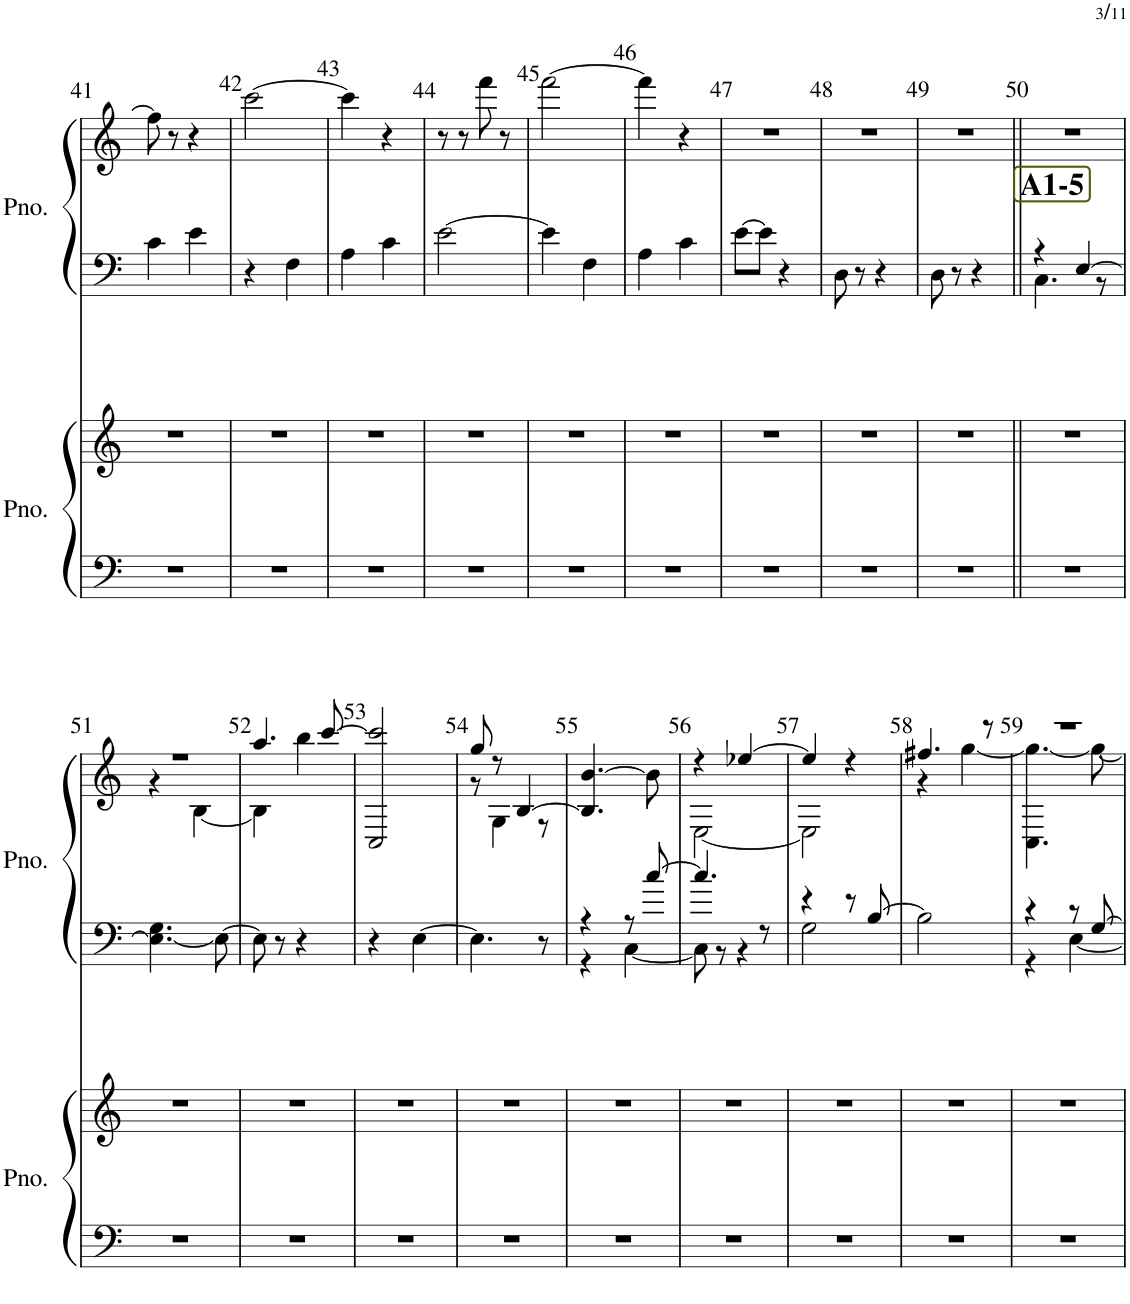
**kern	**kern	**kern	**kern
*part2	*part2	*part1	*part1
*staff4	*staff3	*staff2	*staff1
*I"ピアノ	*	*I"ピアノ	*
!!LO:PB:g=z
*clefF4	*clefG2	*clefF4	*clefG2
*k[]	*k[]	*k[]	*k[]
*M4/8	*M4/8	*M4/8	*M4/8
=41	=41	=41	=41
2r	2r	4c\	8ff\]
.	.	.	8r
.	.	4e\	4r
=42	=42	=42	=42
2r	2r	4r	[2ccc\
.	.	4F\	.
=43	=43	=43	=43
2r	2r	4A\	4ccc\]
.	.	4c\	4r
=44	=44	=44	=44
2r	2r	[2e\	8r
.	.	.	8r
.	.	.	8fff\
.	.	.	8r
=45	=45	=45	=45
2r	2r	4e\]	[2fff\
.	.	4F\	.
=46	=46	=46	=46
2r	2r	4A\	4fff\]
.	.	4c\	4r
=47	=47	=47	=47
2r	2r	[8e\L	2r
.	.	8e\J]	.
.	.	4r	.
=48	=48	=48	=48
2r	2r	8D\	2r
.	.	8r	.
.	.	4r	.
=49	=49	=49	=49
2r	2r	8D\	2r
.	.	8r	.
.	.	4r	.
!!LO:REH:place=s1:b:B:cj:fs=15:t=A1-5
=50||	=50||	=50||	=50||
*	*	*^	*
2r	2r	4r	4.C\	2r
.	.	[4E/	.	.
.	.	.	8r	.
*	*	*v	*v	*
!!LO:LB:g=z
=51	=51	=51	=51
*	*	*	*^
2r	2r	4.E\_ 4.G\	2r	4r
.	.	.	.	[4B\
.	.	8E\_	.	.
=52	=52	=52	=52	=52
2r	2r	8E\]	4.aa/	4B\]
.	.	8r	.	.
.	.	4r	.	4bb\
.	.	.	[8ccc/	.
*	*	*	*v	*v
=53	=53	=53	=53
2r	2r	4r	2C/ 2ccc/]
.	.	[4E\	.
=54	=54	=54	=54
*	*	*	*^
2r	2r	4.E\]	8gg/	8r
.	.	.	8r	4G\
.	.	.	[4B/	.
.	.	8r	.	8r
*	*	*	*v	*v
=55	=55	=55	=55
*	*	*^	*
2r	2r	4r	4r	4.B/] [4.b/
.	.	8r	[4C\	.
.	.	[8cc/	.	8b\]
=56	=56	=56	=56	=56
*	*	*	*	*^
2r	2r	4.cc/]	8C\]	4r	[2E\
.	.	.	8r	.	.
.	.	.	4r	[4ee-X/	.
.	.	8r	.	.	.
=57	=57	=57	=57	=57	=57
2r	2r	4r	2G\	4ee-/]	2E\]
.	.	8r	.	4r	.
.	.	[8B/	.	.	.
*	*	*v	*v	*	*
=58	=58	=58	=58	=58
2r	2r	2B\]	4.ff#X/	4r
.	.	.	.	[4gg\
.	.	.	8r	.
=59	=59	=59	=59	=59
*	*	*^	*	*
2r	2r	4r	4r	2r	4.C\ 4.gg\_
.	.	8r	[4E\	.	.
.	.	[8G/	.	.	8gg\_
*	*	*v	*v	*	*
*	*	*	*v	*v
=	=	=	=
*-	*-	*-	*-
